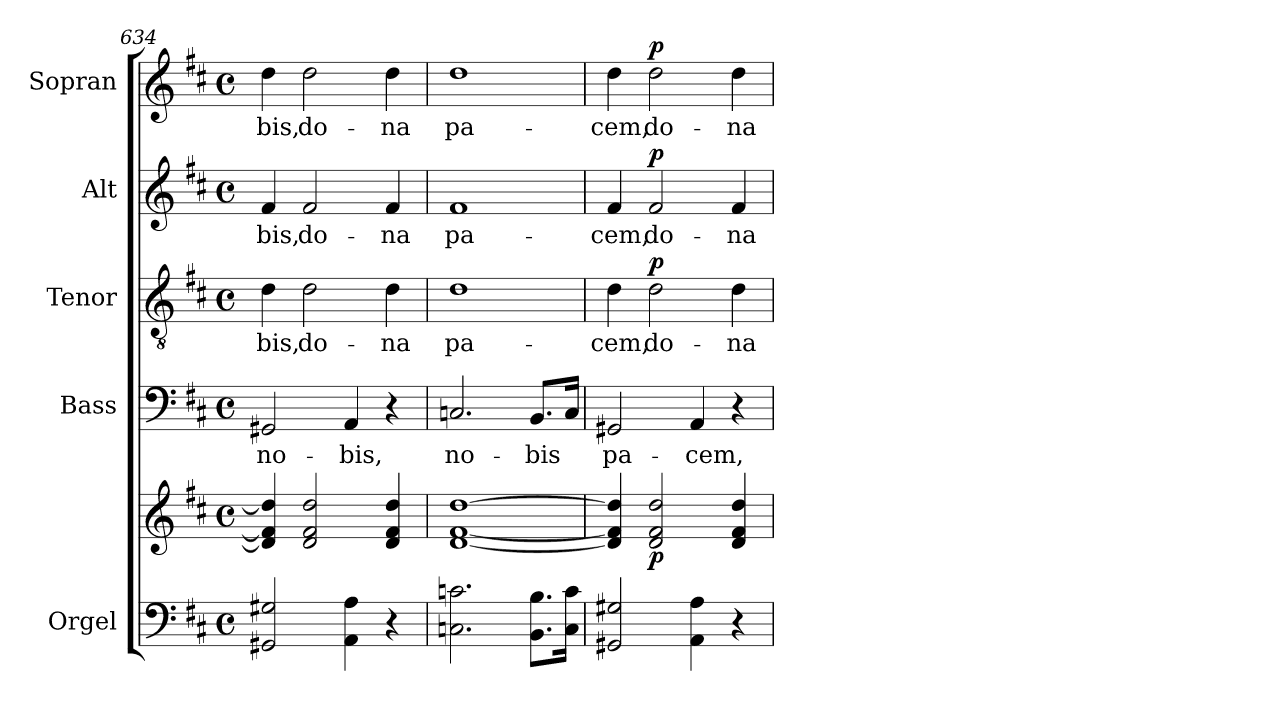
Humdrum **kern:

**kern	**kern	**dynam	**kern	**text	**kern	**text	**dynam	**kern	**text	**dynam	**kern	**text	**dynam
*part5	*part5	*part5	*part4	*part4	*part3	*part3	*part3	*part2	*part2	*part2	*part1	*part1	*part1
*staff6	*staff5	*staff5/6	*staff4	*staff4	*staff3	*staff3	*staff3	*staff2	*staff2	*staff2	*staff1	*staff1	*staff1
*I"Orgel	*	*	*I"Bass	*	*I"Tenor	*	*	*I"Alt	*	*	*I"Sopran	*	*
*I'Org.	*	*	*I'B	*	*I'T	*	*	*I'A	*	*	*I'S	*	*
*clefF4	*clefG2	*	*clefF4	*	*clefGv2	*	*	*clefG2	*	*	*clefG2	*	*
*k[f#c#]	*k[f#c#]	*	*k[f#c#]	*	*k[f#c#]	*	*	*k[f#c#]	*	*	*k[f#c#]	*	*
*D:	*D:	*	*D:	*	*D:	*	*	*D:	*	*	*D:	*	*
*M4/4	*M4/4	*	*M4/4	*	*M4/4	*	*	*M4/4	*	*	*M4/4	*	*
*met(c)	*met(c)	*	*met(c)	*	*met(c)	*	*	*met(c)	*	*	*met(c)	*	*
=634	=634	=634	=634	=634	=634	=634	=634	=634	=634	=634	=634	=634	=634
!	!	!	!	!LO:LY:b	!	!LO:LY:b	!	!	!LO:LY:b	!	!	!LO:LY:b	!
2GG#X/ 2G#X/	4d/] 4f#/] 4dd/]	.	2GG#X/	no-	4d\	-bis,	.	4f#/	-bis,	.	4dd\	-bis,	.
!	!	!	!	!	!	!LO:LY:b	!	!	!LO:LY:b	!	!	!LO:LY:b	!
.	2d/ 2f#/ 2dd/	.	.	.	2d\	do-	.	2f#/	do-	.	2dd\	do-	.
!	!	!	!	!LO:LY:b	!	!	!	!	!	!	!	!	!
4AA\ 4A\	.	.	4AA/	-bis,	.	.	.	.	.	.	.	.	.
!	!	!	!	!	!	!LO:LY:b	!	!	!LO:LY:b	!	!	!LO:LY:b	!
4r	4d/ 4f#/ 4dd/	.	4r	.	4d\	-na	.	4f#/	-na	.	4dd\	-na	.
=635	=635	=635	=635	=635	=635	=635	=635	=635	=635	=635	=635	=635	=635
!	!	!	!	!LO:LY:b	!	!LO:LY:b	!	!	!LO:LY:b	!	!	!LO:LY:b	!
2.Cn\ 2.cn\	[1d [1f# [1dd	.	2.Cn/	no-	1d	pa-	.	1f#	pa-	.	1dd	pa-	.
!	!	!	!	!LO:LY:b	!	!	!	!	!	!	!	!	!
8.BB\ 8.B\L	.	.	8.BB/L	-bis	.	.	.	.	.	.	.	.	.
16C\ 16c\Jk	.	.	16C/Jk	.	.	.	.	.	.	.	.	.	.
!!LO:PB:g=z
=636	=636	=636	=636	=636	=636	=636	=636	=636	=636	=636	=636	=636	=636
!	!	!	!	!LO:LY:b	!	!LO:LY:b	!	!	!LO:LY:b	!	!	!LO:LY:b	!
2GG#X/ 2G#X/	4d/] 4f#/] 4dd/]	.	2GG#X/	pa-	4d\	-cem,	.	4f#/	-cem,	.	4dd\	-cem,	.
!	!	!LO:DY:b	!	!	!	!LO:LY:b	!LO:DY:a	!	!LO:LY:b	!LO:DY:a	!	!LO:LY:b	!LO:DY:a
.	2d/ 2f#/ 2dd/	p	.	.	2d\	do-	p	2f#/	do-	p	2dd\	do-	p
!	!	!	!	!LO:LY:b	!	!	!	!	!	!	!	!	!
4AA\ 4A\	.	.	4AA/	-cem,	.	.	.	.	.	.	.	.	.
!	!	!	!	!	!	!LO:LY:b	!	!	!LO:LY:b	!	!	!LO:LY:b	!
4r	4d/ 4f#/ 4dd/	.	4r	.	4d\	-na	.	4f#/	-na	.	4dd\	-na	.
=	=	=	=	=	=	=	=	=	=	=	=	=	=
*-	*-	*-	*-	*-	*-	*-	*-	*-	*-	*-	*-	*-	*-
